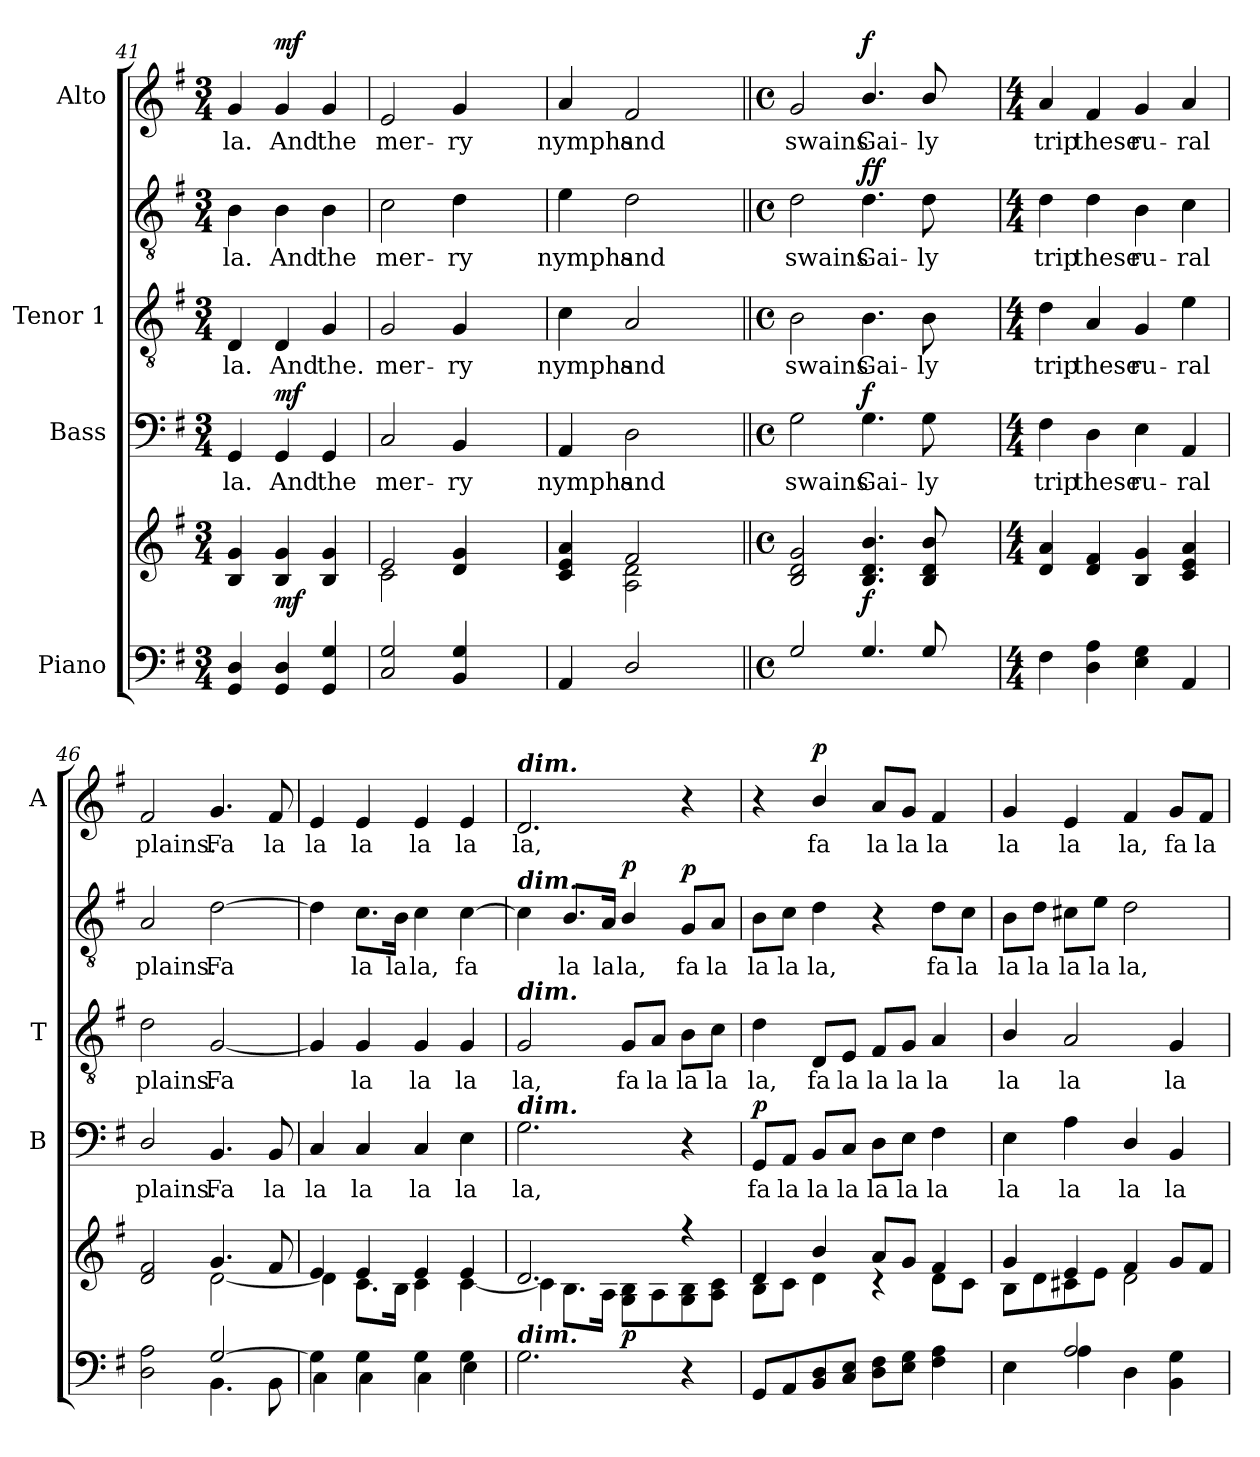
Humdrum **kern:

**kern	**kern	**dynam	**kern	**text	**dynam	**kern	**text	**kern	**text	**dynam	**kern	**text	**dynam
*part4	*part4	*part4	*part3	*part3	*part3	*part2	*part2	*part2	*part2	*part2	*part1	*part1	*part1
*staff6	*staff5	*staff5/6	*staff4	*staff4	*staff4	*staff3	*staff3	*staff2	*staff2	*staff2/3	*staff1	*staff1	*staff1
*I"Piano	*	*	*I"Bass	*	*	*I"Tenor 1	*	*	*	*	*I"Alto	*	*
*	*	*	*I'B	*	*	*I'T	*	*	*	*	*I'A	*	*
*clefF4	*clefG2	*	*clefF4	*	*	*clefGv2	*	*clefGv2	*	*	*clefG2	*	*
*k[f#]	*k[f#]	*	*k[f#]	*	*	*k[f#]	*	*k[f#]	*	*	*k[f#]	*	*
*G:	*G:	*	*G:	*	*	*G:	*	*G:	*	*	*G:	*	*
*M3/4	*M3/4	*	*M3/4	*	*	*M3/4	*	*M3/4	*	*	*M3/4	*	*
=41	=41	=41	=41	=41	=41	=41	=41	=41	=41	=41	=41	=41	=41
*^	*^	*	*	*	*	*	*	*	*	*	*	*	*
!	!	!	!	!	!	!LO:LY:b	!	!	!LO:LY:b	!	!LO:LY:b	!	!	!LO:LY:b	!
4GG/ 4D/	2.ryy	4B/ 4g/	4ryy	.	4GG/	la.	.	4D/	la.	4B\	la.	.	4g/	la.	.
!	!	!	!	!LO:DY:b	!	!LO:LY:b	!LO:DY:b	!	!LO:LY:b	!	!LO:LY:b	!LO:DY:b=2	!	!LO:LY:b	!
!	!	!	!	!	!	!	!	!	!	!	!	!LO:DY:n=1:b	!	!	!LO:DY:b
4GG/ 4D/	.	4B/ 4g/	4ryy	mf	4GG/	And	mf	4D/	And	4B\	And	mf mf	4g/	And	mf
!	!	!	!	!	!	!LO:LY:b	!	!	!LO:LY:b	!	!LO:LY:b	!	!	!LO:LY:b	!
4GG/ 4G/	.	4B/ 4g/	4ryy	.	4GG/	the	.	4G/	the.	4B\	the	.	4g/	the	.
=42	=42	=42	=42	=42	=42	=42	=42	=42	=42	=42	=42	=42	=42	=42	=42
!	!	!	!	!	!	!LO:LY:b	!	!	!LO:LY:b	!	!LO:LY:b	!	!	!LO:LY:b	!
2C/ 2G/	2.ryy	2e/	2c\	.	2C/	mer-	.	2G/	mer-	2c\	mer-	.	2e/	mer-	.
!	!	!	!	!	!	!LO:LY:b	!	!	!LO:LY:b	!	!LO:LY:b	!	!	!LO:LY:b	!
4BB/ 4G/	.	4d/ 4g/	4ryy	.	4BB/	-ry	.	4G/	-ry	4d\	-ry	.	4g/	-ry	.
4ryy	4ryy	4ryy	4ryy	.	4ryy	.	.	4ryy	.	4ryy	.	.	4ryy	.	.
=43	=43	=43	=43	=43	=43	=43	=43	=43	=43	=43	=43	=43	=43	=43	=43
!	!	!	!	!	!	!LO:LY:b	!	!	!LO:LY:b	!	!LO:LY:b	!	!	!LO:LY:b	!
4AA/	2.ryy	4c/ 4e/ 4a/	4ryy	.	4AA/	nymphs	.	4c\	nymphs	4e\	nymphs	.	4a/	nymphs	.
!	!	!	!	!	!	!LO:LY:b	!	!	!LO:LY:b	!	!LO:LY:b	!	!	!LO:LY:b	!
2D/	.	2f#/	2A\ 2d\	.	2D\	and	.	2A/	and	2d\	and	.	2f#/	and	.
4ryy	4ryy	4ryy	4ryy	.	4ryy	.	.	4ryy	.	4ryy	.	.	4ryy	.	.
=44||	=44||	=44||	=44||	=44||	=44||	=44||	=44||	=44||	=44||	=44||	=44||	=44||	=44||	=44||	=44||
*M4/4	*	*M4/4	*	*	*M4/4	*	*	*M4/4	*	*M4/4	*	*	*M4/4	*	*
*met(c)	*	*met(c)	*	*	*met(c)	*	*	*met(c)	*	*met(c)	*	*	*met(c)	*	*
!	!	!	!	!	!	!LO:LY:b	!	!	!LO:LY:b	!	!LO:LY:b	!	!	!LO:LY:b	!
2G/	1ryy	2B/ 2d/ 2g/	2ryy	.	2G\	swains	.	2B\	swains	2d\	swains	.	2g/	swains	.
!	!	!	!	!LO:DY:b	!	!LO:LY:b	!LO:DY:b	!	!LO:LY:b	!	!LO:LY:b	!LO:DY:b=2	!	!LO:LY:b	!
!	!	!	!	!	!	!	!	!	!	!	!	!LO:DY:n=1:b	!	!	!LO:DY:b
4.G/	.	4.B/ 4.d/ 4.b/	2ryy	f	4.G\	Gai-	f	4.B\	Gai-	4.d\	Gai-	f f	4.b/	Gai-	f
!	!	!	!	!	!	!LO:LY:b	!	!	!LO:LY:b	!	!LO:LY:b	!	!	!LO:LY:b	!
8G/	.	8B/ 8d/ 8b/	.	.	8G\	-ly	.	8B\	-ly	8d\	-ly	.	8b/	-ly	.
4ryy	4ryy	4ryy	4ryy	.	4ryy	.	.	4ryy	.	4ryy	.	.	4ryy	.	.
!!LO:LB:g=z
=45	=45	=45	=45	=45	=45	=45	=45	=45	=45	=45	=45	=45	=45	=45	=45
*M4/4	*	*M4/4	*	*	*M4/4	*	*	*M4/4	*	*M4/4	*	*	*M4/4	*	*
!	!	!	!	!	!	!LO:LY:b	!	!	!LO:LY:b	!	!LO:LY:b	!	!	!LO:LY:b	!
4F#\	1ryy	4d/ 4a/	2ryy	.	4F#\	trip	.	4d\	trip	4d\	trip	.	4a/	trip	.
!	!	!	!	!	!	!LO:LY:b	!	!	!LO:LY:b	!	!LO:LY:b	!	!	!LO:LY:b	!
4D\ 4A\	.	4d/ 4f#/	.	.	4D\	these	.	4A/	these	4d\	these	.	4f#/	these	.
!	!	!	!	!	!	!LO:LY:b	!	!	!LO:LY:b	!	!LO:LY:b	!	!	!LO:LY:b	!
4E\ 4G\	.	4B/ 4g/	2ryy	.	4E\	ru-	.	4G/	ru-	4B\	ru-	.	4g/	ru-	.
!	!	!	!	!	!	!LO:LY:b	!	!	!LO:LY:b	!	!LO:LY:b	!	!	!LO:LY:b	!
4AA/	.	4c/ 4e/ 4a/	.	.	4AA/	-ral	.	4e\	-ral	4c\	-ral	.	4a/	-ral	.
=46	=46	=46	=46	=46	=46	=46	=46	=46	=46	=46	=46	=46	=46	=46	=46
!	!	!	!	!	!	!LO:LY:b	!	!	!LO:LY:b	!	!LO:LY:b	!	!	!LO:LY:b	!
2D\ 2A\	2ryy	2d/ 2f#/	2ryy	.	2D/	plains.	.	2d\	plains.	2A/	plains.	.	2f#/	plains.	.
!	!	!	!	!	!	!LO:LY:b	!	!	!LO:LY:b	!	!LO:LY:b	!	!	!LO:LY:b	!
[>2G/	4.BB\	4.g/	[<2d\	.	4.BB/	Fa	.	[2G/	Fa	[2d\	Fa	.	4.g/	Fa	.
!	!	!	!	!	!	!LO:LY:b	!	!	!	!	!	!	!	!LO:LY:b	!
.	8BB\	8f#/	.	.	8BB/	la	.	.	.	.	.	.	8f#/	la	.
=47	=47	=47	=47	=47	=47	=47	=47	=47	=47	=47	=47	=47	=47	=47	=47
!	!	!	!	!	!	!LO:LY:b	!	!	!	!	!	!	!	!LO:LY:b	!
4G\]	4C\	4e/	4d\]	.	4C/	la	.	4G/]	.	4d\]	.	.	4e/	la	.
!	!	!	!	!	!	!LO:LY:b	!	!	!LO:LY:b	!	!LO:LY:b	!	!	!LO:LY:b	!
4G\	4C\	4e/	8.c\L	.	4C/	la	.	4G/	la	8.c\L	la	.	4e/	la	.
!	!	!	!	!	!	!	!	!	!	!	!LO:LY:b	!	!	!	!
.	.	.	16B\Jk	.	.	.	.	.	.	16B\Jk	la	.	.	.	.
!	!	!	!	!	!	!LO:LY:b	!	!	!LO:LY:b	!	!LO:LY:b	!	!	!LO:LY:b	!
4G\	4C\	4e/	4c\	.	4C/	la	.	4G/	la	4c\	la,	.	4e/	la	.
!	!	!	!	!	!	!LO:LY:b	!	!	!LO:LY:b	!	!LO:LY:b	!	!	!LO:LY:b	!
4G\	4E\	4e/	[<4c\	.	4E\	la	.	4G/	la	[4c\	fa	.	4e/	la	.
=48	=48	=48	=48	=48	=48	=48	=48	=48	=48	=48	=48	=48	=48	=48	=48
!	!	!	!	!	!	!	!	!	!	!	!	!	!LO:TX:a:Bi:t=dim.	!	!
!	!	!	!	!	!	!	!	!	!	!LO:TX:a:Bi:t=dim.	!	!	!	!	!
!	!	!	!	!	!	!	!	!LO:TX:a:Bi:t=dim.	!	!	!	!	!	!	!
!	!	!	!	!	!LO:TX:a:Bi:t=dim.	!	!	!	!	!	!	!	!	!	!
!LO:TX:a:Bi:t=dim.	!	!	!	!	!	!	!	!	!	!	!	!	!	!	!
!	!	!	!	!	!	!LO:LY:b	!	!	!LO:LY:b	!	!	!	!	!LO:LY:b	!
2.G\	2ryy	2.d/	4c\]	.	2.G\	la,	.	2G/	la,	4c\]	.	.	2.d/	la,	.
!	!	!	!	!	!	!	!	!	!	!	!LO:LY:b	!	!	!	!
.	.	.	8.B\L	.	.	.	.	.	.	8.B/L	la	.	.	.	.
!	!	!	!	!	!	!	!	!	!	!	!LO:LY:b	!	!	!	!
.	.	.	16A\Jk	.	.	.	.	.	.	16A/Jk	la	.	.	.	.
!	!	!	!	!LO:DY:b	!	!	!	!	!LO:LY:b	!	!LO:LY:b	!LO:DY:b=2	!	!	!
.	2ryy	.	8G\ 8B\L	p	.	.	.	8G/L	fa	4B/	la,	p	.	.	.
!	!	!	!	!	!	!	!	!	!LO:LY:b	!	!	!	!	!	!
.	.	.	8A\	.	.	.	.	8A/J	la	.	.	.	.	.	.
!	!	!	!	!	!	!	!	!	!LO:LY:b	!	!LO:LY:b	!LO:DY:b	!	!	!
4r	.	4r	8G\ 8B\	.	4r	.	.	8B\L	la	8G/L	fa	p	4r	.	.
!	!	!	!	!	!	!	!	!	!LO:LY:b	!	!LO:LY:b	!	!	!	!
.	.	.	8A\ 8c\J	.	.	.	.	8c\J	la	8A/J	la	.	.	.	.
=49	=49	=49	=49	=49	=49	=49	=49	=49	=49	=49	=49	=49	=49	=49	=49
!	!	!	!	!	!	!LO:LY:b	!LO:DY:b	!	!LO:LY:b	!	!LO:LY:b	!	!	!	!
8GG/L	2ryy	4d/	8B\L	.	8GG/L	fa	p	4d\	la,	8B\L	la	.	4r	.	.
!	!	!	!	!	!	!LO:LY:b	!	!	!	!	!LO:LY:b	!	!	!	!
8AA/	.	.	8c\J	.	8AA/J	la	.	.	.	8c\J	la	.	.	.	.
!	!	!	!	!	!	!LO:LY:b	!	!	!LO:LY:b	!	!LO:LY:b	!	!	!LO:LY:b	!LO:DY:b
8BB/ 8D/	.	4b/	4d\	.	8BB/L	la	.	8D/L	fa	4d\	la,	.	4b/	fa	p
!	!	!	!	!	!	!LO:LY:b	!	!	!LO:LY:b	!	!	!	!	!	!
8C/ 8E/J	.	.	.	.	8C/J	la	.	8E/J	la	.	.	.	.	.	.
!	!	!	!	!	!	!LO:LY:b	!	!	!LO:LY:b	!	!	!	!	!LO:LY:b	!
8D\ 8F#\L	2ryy	8a/L	4rc	.	8D\L	la	.	8F#/L	la	4r	.	.	8a/L	la	.
!	!	!	!	!	!	!LO:LY:b	!	!	!LO:LY:b	!	!	!	!	!LO:LY:b	!
8E\ 8G\J	.	8g/J	.	.	8E\J	la	.	8G/J	la	.	.	.	8g/J	la	.
!	!	!	!	!	!	!LO:LY:b	!	!	!LO:LY:b	!	!LO:LY:b	!	!	!LO:LY:b	!
4F#\ 4A\	.	4f#/	8d\L	.	4F#\	la	.	4A/	la	8d\L	fa	.	4f#/	la	.
!	!	!	!	!	!	!	!	!	!	!	!LO:LY:b	!	!	!	!
.	.	.	8c\J	.	.	.	.	.	.	8c\J	la	.	.	.	.
=50	=50	=50	=50	=50	=50	=50	=50	=50	=50	=50	=50	=50	=50	=50	=50
!	!	!	!	!	!	!LO:LY:b	!	!	!LO:LY:b	!	!LO:LY:b	!	!	!LO:LY:b	!
4E\	4ryy	4g/	8B\L	.	4E\	la	.	4B/	la	8B\L	la	.	4g/	la	.
!	!	!	!	!	!	!	!	!	!	!	!LO:LY:b	!	!	!	!
.	.	.	8d\	.	.	.	.	.	.	8d\J	la	.	.	.	.
!	!	!	!	!	!	!LO:LY:b	!	!	!LO:LY:b	!	!LO:LY:b	!	!	!LO:LY:b	!
2A/	4A\	4e/	8c#X\	.	4A\	la	.	2A/	la	8c#X\L	la	.	4e/	la	.
!	!	!	!	!	!	!	!	!	!	!	!LO:LY:b	!	!	!	!
.	.	.	8e\J	.	.	.	.	.	.	8e\J	la	.	.	.	.
!	!	!	!	!	!	!LO:LY:b	!	!	!	!	!LO:LY:b	!	!	!LO:LY:b	!
.	4D\	4f#/	2d\	.	4D/	la	.	.	.	2d\	la,	.	4f#/	la,	.
!	!	!	!	!	!	!LO:LY:b	!	!	!LO:LY:b	!	!	!	!	!LO:LY:b	!
4BB\ 4G\	4ryy	8g/L	.	.	4BB/	la	.	4G/	la	.	.	.	8g/L	fa	.
!	!	!	!	!	!	!	!	!	!	!	!	!	!	!LO:LY:b	!
.	.	8f#/J	.	.	.	.	.	.	.	.	.	.	8f#/J	la	.
*v	*v	*	*	*	*	*	*	*	*	*	*	*	*	*	*
*	*v	*v	*	*	*	*	*	*	*	*	*	*	*	*
=	=	=	=	=	=	=	=	=	=	=	=	=	=
*-	*-	*-	*-	*-	*-	*-	*-	*-	*-	*-	*-	*-	*-
